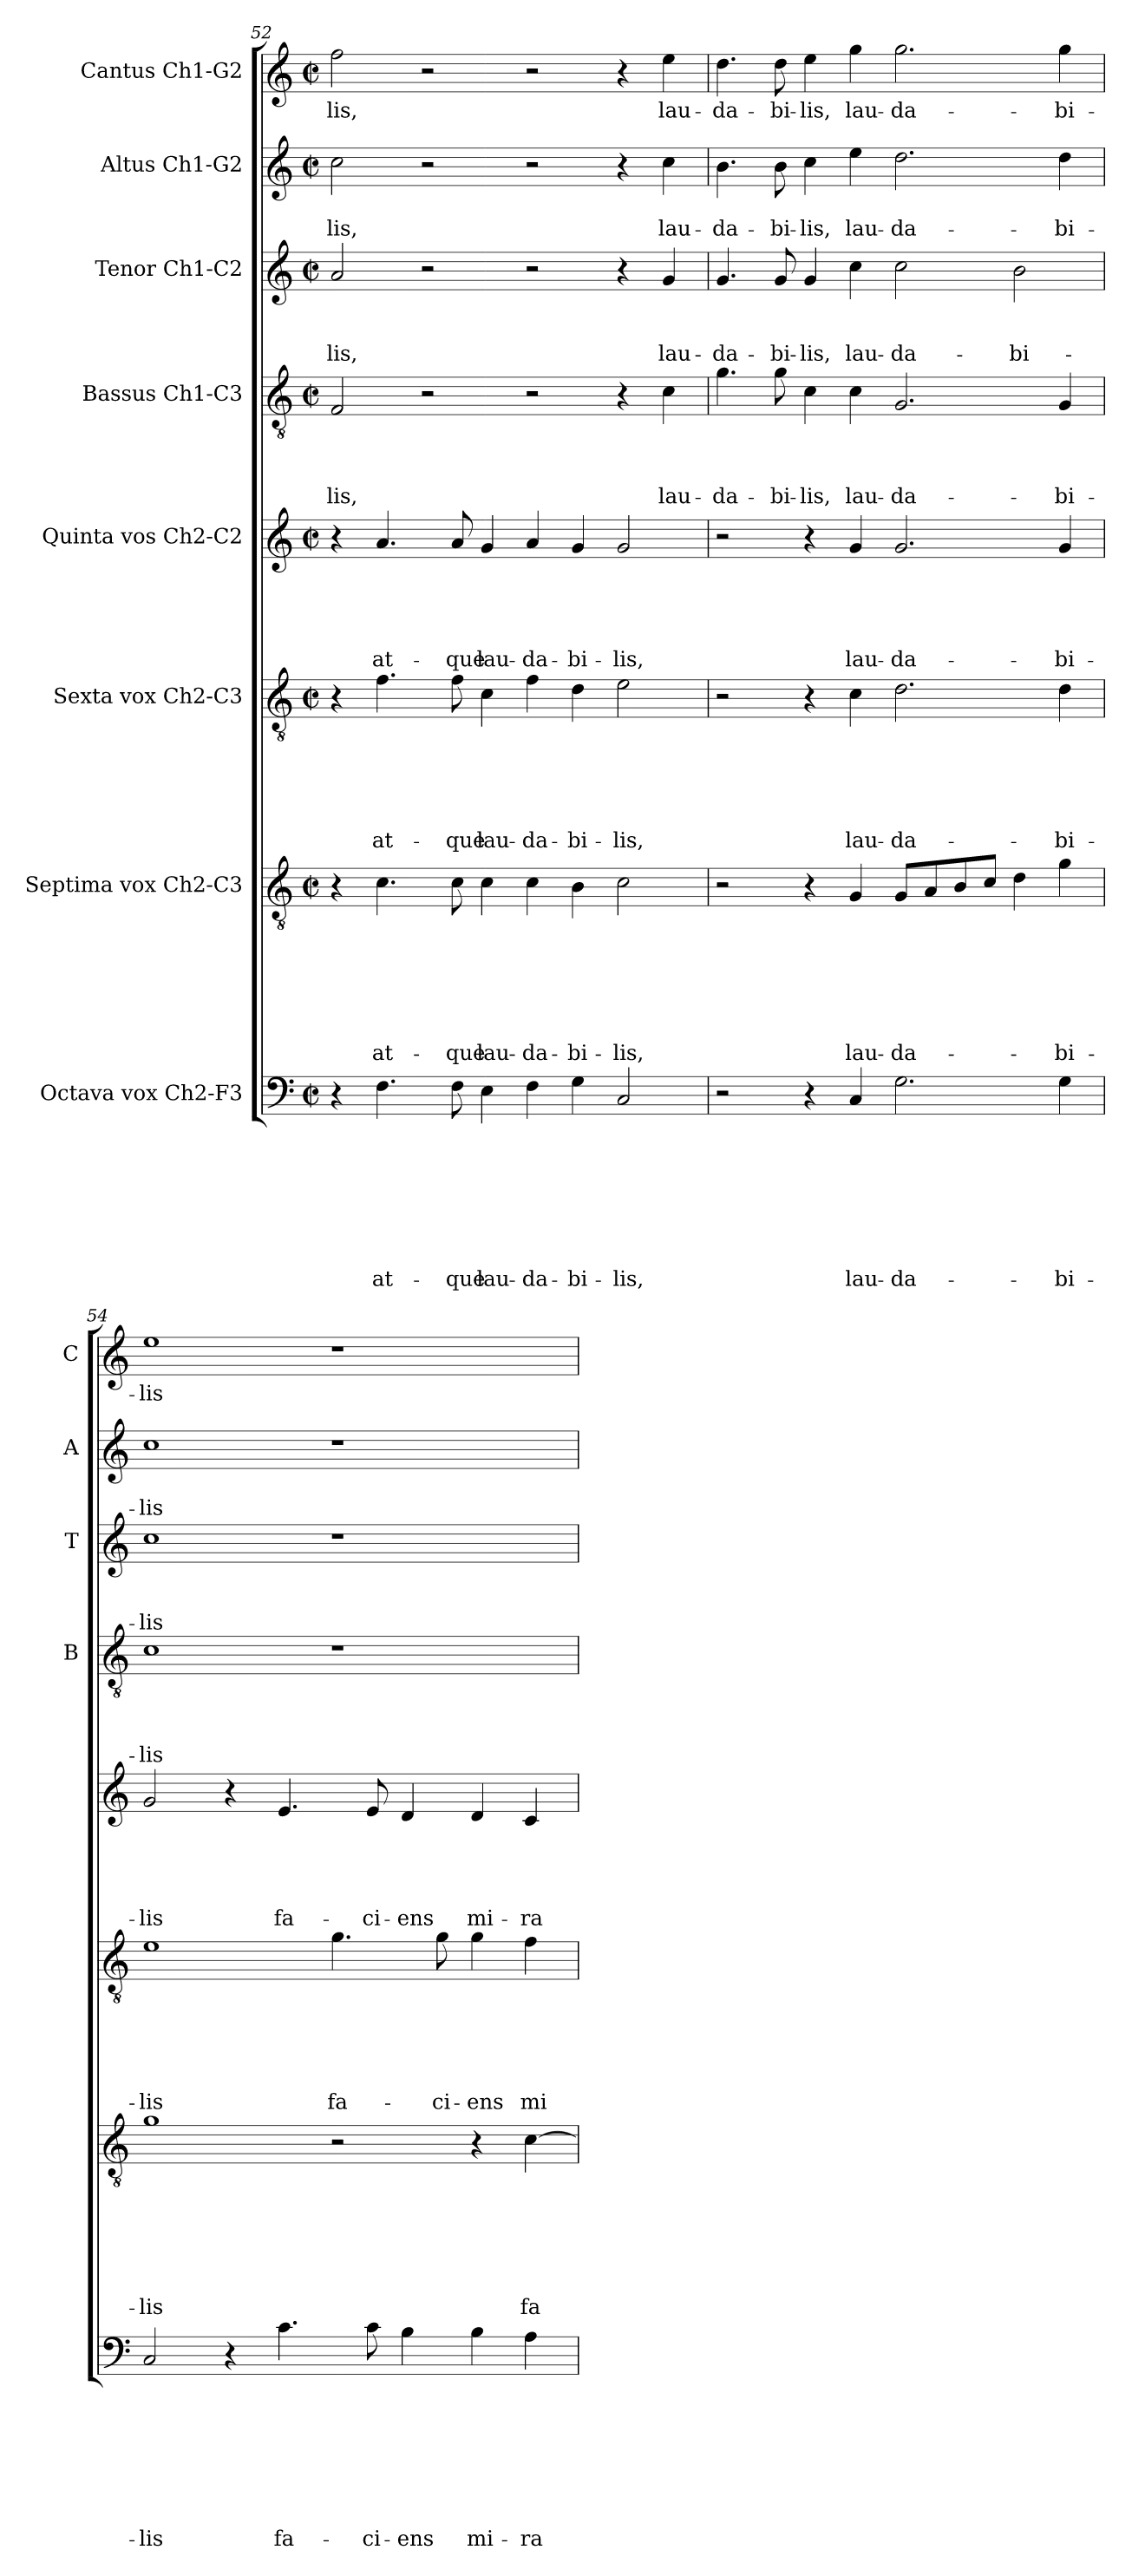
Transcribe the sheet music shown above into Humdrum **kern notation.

**kern	**text	**text	**text	**text	**text	**text	**text	**text	**kern	**text	**text	**text	**text	**text	**text	**text	**kern	**text	**text	**text	**text	**text	**text	**kern	**text	**text	**text	**text	**text	**kern	**text	**text	**text	**text	**kern	**text	**text	**text	**kern	**text	**text	**kern	**text
*part8	*part8	*part8	*part8	*part8	*part8	*part8	*part8	*part8	*part7	*part7	*part7	*part7	*part7	*part7	*part7	*part7	*part6	*part6	*part6	*part6	*part6	*part6	*part6	*part5	*part5	*part5	*part5	*part5	*part5	*part4	*part4	*part4	*part4	*part4	*part3	*part3	*part3	*part3	*part2	*part2	*part2	*part1	*part1
*staff8	*staff8	*staff8	*staff8	*staff8	*staff8	*staff8	*staff8	*staff8	*staff7	*staff7	*staff7	*staff7	*staff7	*staff7	*staff7	*staff7	*staff6	*staff6	*staff6	*staff6	*staff6	*staff6	*staff6	*staff5	*staff5	*staff5	*staff5	*staff5	*staff5	*staff4	*staff4	*staff4	*staff4	*staff4	*staff3	*staff3	*staff3	*staff3	*staff2	*staff2	*staff2	*staff1	*staff1
*I"Octava vox Ch2-F3	*	*	*	*	*	*	*	*	*I"Septima vox Ch2-C3	*	*	*	*	*	*	*	*I"Sexta vox Ch2-C3	*	*	*	*	*	*	*I"Quinta vos Ch2-C2	*	*	*	*	*	*I"Bassus Ch1-C3	*	*	*	*	*I"Tenor Ch1-C2	*	*	*	*I"Altus Ch1-G2	*	*	*I"Cantus Ch1-G2	*
*	*	*	*	*	*	*	*	*	*	*	*	*	*	*	*	*	*	*	*	*	*	*	*	*	*	*	*	*	*	*I'B	*	*	*	*	*I'T	*	*	*	*I'A	*	*	*I'C	*
*clefF4	*	*	*	*	*	*	*	*	*clefGv2	*	*	*	*	*	*	*	*clefGv2	*	*	*	*	*	*	*clefG2	*	*	*	*	*	*clefGv2	*	*	*	*	*clefG2	*	*	*	*clefG2	*	*	*clefG2	*
*k[]	*	*	*	*	*	*	*	*	*k[]	*	*	*	*	*	*	*	*k[]	*	*	*	*	*	*	*k[]	*	*	*	*	*	*k[]	*	*	*	*	*k[]	*	*	*	*k[]	*	*	*k[]	*
*C:	*	*	*	*	*	*	*	*	*C:	*	*	*	*	*	*	*	*C:	*	*	*	*	*	*	*C:	*	*	*	*	*	*C:	*	*	*	*	*C:	*	*	*	*C:	*	*	*C:	*
*M2/2	*	*	*	*	*	*	*	*	*M2/2	*	*	*	*	*	*	*	*M2/2	*	*	*	*	*	*	*M2/2	*	*	*	*	*	*M2/2	*	*	*	*	*M2/2	*	*	*	*M2/2	*	*	*M2/2	*
*met(c|)	*	*	*	*	*	*	*	*	*met(c|)	*	*	*	*	*	*	*	*met(c|)	*	*	*	*	*	*	*met(c|)	*	*	*	*	*	*met(c|)	*	*	*	*	*met(c|)	*	*	*	*met(c|)	*	*	*met(c|)	*
=52	=52	=52	=52	=52	=52	=52	=52	=52	=52	=52	=52	=52	=52	=52	=52	=52	=52	=52	=52	=52	=52	=52	=52	=52	=52	=52	=52	=52	=52	=52	=52	=52	=52	=52	=52	=52	=52	=52	=52	=52	=52	=52	=52
!	!	!	!	!	!	!	!	!	!	!	!	!	!	!	!	!	!	!	!	!	!	!	!	!	!	!	!	!	!	!	!	!	!	!LO:LY:b	!	!	!	!LO:LY:b	!	!	!LO:LY:b	!	!LO:LY:b
4r	.	.	.	.	.	.	.	.	4r	.	.	.	.	.	.	.	4r	.	.	.	.	.	.	4r	.	.	.	.	.	2F/	.	.	.	-lis,	2a/	.	.	-lis,	2cc\	.	-lis,	2ff\	-lis,
!	!	!	!	!	!	!	!	!LO:LY:b	!	!	!	!	!	!	!	!LO:LY:b	!	!	!	!	!	!	!LO:LY:b	!	!	!	!	!	!LO:LY:b	!	!	!	!	!	!	!	!	!	!	!	!	!	!
4.F\	.	.	.	.	.	.	.	at-	4.c\	.	.	.	.	.	.	at-	4.f\	.	.	.	.	.	at-	4.a/	.	.	.	.	at-	.	.	.	.	.	.	.	.	.	.	.	.	.	.
.	.	.	.	.	.	.	.	.	.	.	.	.	.	.	.	.	.	.	.	.	.	.	.	.	.	.	.	.	.	2r	.	.	.	.	2r	.	.	.	2r	.	.	2r	.
!	!	!	!	!	!	!	!	!LO:LY:b	!	!	!	!	!	!	!	!LO:LY:b	!	!	!	!	!	!	!LO:LY:b	!	!	!	!	!	!LO:LY:b	!	!	!	!	!	!	!	!	!	!	!	!	!	!
8F\	.	.	.	.	.	.	.	-que	8c\	.	.	.	.	.	.	-que	8f\	.	.	.	.	.	-que	8a/	.	.	.	.	-que	.	.	.	.	.	.	.	.	.	.	.	.	.	.
!	!	!	!	!	!	!	!	!LO:LY:b	!	!	!	!	!	!	!	!LO:LY:b	!	!	!	!	!	!	!LO:LY:b	!	!	!	!	!	!LO:LY:b	!	!	!	!	!	!	!	!	!	!	!	!	!	!
4E\	.	.	.	.	.	.	.	lau-	4c\	.	.	.	.	.	.	lau-	4c\	.	.	.	.	.	lau-	4g/	.	.	.	.	lau-	.	.	.	.	.	.	.	.	.	.	.	.	.	.
!	!	!	!	!	!	!	!	!LO:LY:b	!	!	!	!	!	!	!	!LO:LY:b	!	!	!	!	!	!	!LO:LY:b	!	!	!	!	!	!LO:LY:b	!	!	!	!	!	!	!	!	!	!	!	!	!	!
4F\	.	.	.	.	.	.	.	-da-	4c\	.	.	.	.	.	.	-da-	4f\	.	.	.	.	.	-da-	4a/	.	.	.	.	-da-	2r	.	.	.	.	2r	.	.	.	2r	.	.	2r	.
!	!	!	!	!	!	!	!	!LO:LY:b	!	!	!	!	!	!	!	!LO:LY:b	!	!	!	!	!	!	!LO:LY:b	!	!	!	!	!	!LO:LY:b	!	!	!	!	!	!	!	!	!	!	!	!	!	!
4G\	.	.	.	.	.	.	.	-bi-	4B\	.	.	.	.	.	.	-bi-	4d\	.	.	.	.	.	-bi-	4g/	.	.	.	.	-bi-	.	.	.	.	.	.	.	.	.	.	.	.	.	.
!	!	!	!	!	!	!	!	!LO:LY:b	!	!	!	!	!	!	!	!LO:LY:b	!	!	!	!	!	!	!LO:LY:b	!	!	!	!	!	!LO:LY:b	!	!	!	!	!	!	!	!	!	!	!	!	!	!
2C/	.	.	.	.	.	.	.	-lis,	2c\	.	.	.	.	.	.	-lis,	2e\	.	.	.	.	.	-lis,	2g/	.	.	.	.	-lis,	4r	.	.	.	.	4r	.	.	.	4r	.	.	4r	.
!	!	!	!	!	!	!	!	!	!	!	!	!	!	!	!	!	!	!	!	!	!	!	!	!	!	!	!	!	!	!	!	!	!	!LO:LY:b	!	!	!	!LO:LY:b	!	!	!LO:LY:b	!	!LO:LY:b
.	.	.	.	.	.	.	.	.	.	.	.	.	.	.	.	.	.	.	.	.	.	.	.	.	.	.	.	.	.	4c\	.	.	.	lau-	4g/	.	.	lau-	4cc\	.	lau-	4ee\	lau-
=53	=53	=53	=53	=53	=53	=53	=53	=53	=53	=53	=53	=53	=53	=53	=53	=53	=53	=53	=53	=53	=53	=53	=53	=53	=53	=53	=53	=53	=53	=53	=53	=53	=53	=53	=53	=53	=53	=53	=53	=53	=53	=53	=53
!	!	!	!	!	!	!	!	!	!	!	!	!	!	!	!	!	!	!	!	!	!	!	!	!	!	!	!	!	!	!	!	!	!	!LO:LY:b	!	!	!	!LO:LY:b	!	!	!LO:LY:b	!	!LO:LY:b
2r	.	.	.	.	.	.	.	.	2r	.	.	.	.	.	.	.	2r	.	.	.	.	.	.	2r	.	.	.	.	.	4.g\	.	.	.	-da-	4.g/	.	.	-da-	4.b\	.	-da-	4.dd\	-da-
!	!	!	!	!	!	!	!	!	!	!	!	!	!	!	!	!	!	!	!	!	!	!	!	!	!	!	!	!	!	!	!	!	!	!LO:LY:b	!	!	!	!LO:LY:b	!	!	!LO:LY:b	!	!LO:LY:b
.	.	.	.	.	.	.	.	.	.	.	.	.	.	.	.	.	.	.	.	.	.	.	.	.	.	.	.	.	.	8g\	.	.	.	-bi-	8g/	.	.	-bi-	8b\	.	-bi-	8dd\	-bi-
!	!	!	!	!	!	!	!	!	!	!	!	!	!	!	!	!	!	!	!	!	!	!	!	!	!	!	!	!	!	!	!	!	!	!LO:LY:b	!	!	!	!LO:LY:b	!	!	!LO:LY:b	!	!LO:LY:b
4r	.	.	.	.	.	.	.	.	4r	.	.	.	.	.	.	.	4r	.	.	.	.	.	.	4r	.	.	.	.	.	4c\	.	.	.	-lis,	4g/	.	.	-lis,	4cc\	.	-lis,	4ee\	-lis,
!	!	!	!	!	!	!	!	!LO:LY:b	!	!	!	!	!	!	!	!LO:LY:b	!	!	!	!	!	!	!LO:LY:b	!	!	!	!	!	!LO:LY:b	!	!	!	!	!LO:LY:b	!	!	!	!LO:LY:b	!	!	!LO:LY:b	!	!LO:LY:b
4C/	.	.	.	.	.	.	.	lau-	4G/	.	.	.	.	.	.	lau-	4c\	.	.	.	.	.	lau-	4g/	.	.	.	.	lau-	4c\	.	.	.	lau-	4cc\	.	.	lau-	4ee\	.	lau-	4gg\	lau-
!	!	!	!	!	!	!	!	!LO:LY:b	!	!	!	!	!	!	!	!LO:LY:b	!	!	!	!	!	!	!LO:LY:b	!	!	!	!	!	!LO:LY:b	!	!	!	!	!LO:LY:b	!	!	!	!LO:LY:b	!	!	!LO:LY:b	!	!LO:LY:b
2.G\	.	.	.	.	.	.	.	-da-	8G/L	.	.	.	.	.	.	-da-	2.d\	.	.	.	.	.	-da-	2.g/	.	.	.	.	-da-	2.G/	.	.	.	-da-	2cc\	.	.	-da-	2.dd\	.	-da-	2.gg\	-da-
.	.	.	.	.	.	.	.	.	8A/	.	.	.	.	.	.	.	.	.	.	.	.	.	.	.	.	.	.	.	.	.	.	.	.	.	.	.	.	.	.	.	.	.	.
.	.	.	.	.	.	.	.	.	8B/	.	.	.	.	.	.	.	.	.	.	.	.	.	.	.	.	.	.	.	.	.	.	.	.	.	.	.	.	.	.	.	.	.	.
.	.	.	.	.	.	.	.	.	8c/J	.	.	.	.	.	.	.	.	.	.	.	.	.	.	.	.	.	.	.	.	.	.	.	.	.	.	.	.	.	.	.	.	.	.
!	!	!	!	!	!	!	!	!	!	!	!	!	!	!	!	!	!	!	!	!	!	!	!	!	!	!	!	!	!	!	!	!	!	!	!	!	!	!LO:LY:b	!	!	!	!	!
.	.	.	.	.	.	.	.	.	4d\	.	.	.	.	.	.	.	.	.	.	.	.	.	.	.	.	.	.	.	.	.	.	.	.	.	2b\	.	.	-bi-	.	.	.	.	.
!	!	!	!	!	!	!	!	!LO:LY:b	!	!	!	!	!	!	!	!LO:LY:b	!	!	!	!	!	!	!LO:LY:b	!	!	!	!	!	!LO:LY:b	!	!	!	!	!LO:LY:b	!	!	!	!	!	!	!LO:LY:b	!	!LO:LY:b
4G\	.	.	.	.	.	.	.	-bi-	4g\	.	.	.	.	.	.	-bi-	4d\	.	.	.	.	.	-bi-	4g/	.	.	.	.	-bi-	4G/	.	.	.	-bi-	.	.	.	.	4dd\	.	-bi-	4gg\	-bi-
=54	=54	=54	=54	=54	=54	=54	=54	=54	=54	=54	=54	=54	=54	=54	=54	=54	=54	=54	=54	=54	=54	=54	=54	=54	=54	=54	=54	=54	=54	=54	=54	=54	=54	=54	=54	=54	=54	=54	=54	=54	=54	=54	=54
!	!	!	!	!	!	!	!	!LO:LY:b	!	!	!	!	!	!	!	!LO:LY:b	!	!	!	!	!	!	!LO:LY:b	!	!	!	!	!	!LO:LY:b	!	!	!	!	!LO:LY:b	!	!	!	!LO:LY:b	!	!	!LO:LY:b	!	!LO:LY:b
2C/	.	.	.	.	.	.	.	-lis	1g	.	.	.	.	.	.	-lis	1e	.	.	.	.	.	-lis	2g/	.	.	.	.	-lis	1c	.	.	.	-lis	1cc	.	.	-lis	1cc	.	-lis	1ee	-lis
4r	.	.	.	.	.	.	.	.	.	.	.	.	.	.	.	.	.	.	.	.	.	.	.	4r	.	.	.	.	.	.	.	.	.	.	.	.	.	.	.	.	.	.	.
!	!	!	!	!	!	!	!	!LO:LY:b	!	!	!	!	!	!	!	!	!	!	!	!	!	!	!	!	!	!	!	!	!LO:LY:b	!	!	!	!	!	!	!	!	!	!	!	!	!	!
4.c\	.	.	.	.	.	.	.	fa-	.	.	.	.	.	.	.	.	.	.	.	.	.	.	.	4.e/	.	.	.	.	fa-	.	.	.	.	.	.	.	.	.	.	.	.	.	.
!	!	!	!	!	!	!	!	!	!	!	!	!	!	!	!	!	!	!	!	!	!	!	!LO:LY:b	!	!	!	!	!	!	!	!	!	!	!	!	!	!	!	!	!	!	!	!
.	.	.	.	.	.	.	.	.	2r	.	.	.	.	.	.	.	4.g\	.	.	.	.	.	fa-	.	.	.	.	.	.	1r	.	.	.	.	1r	.	.	.	1r	.	.	1r	.
!	!	!	!	!	!	!	!	!LO:LY:b	!	!	!	!	!	!	!	!	!	!	!	!	!	!	!	!	!	!	!	!	!LO:LY:b	!	!	!	!	!	!	!	!	!	!	!	!	!	!
8c\	.	.	.	.	.	.	.	-ci-	.	.	.	.	.	.	.	.	.	.	.	.	.	.	.	8e/	.	.	.	.	-ci-	.	.	.	.	.	.	.	.	.	.	.	.	.	.
!	!	!	!	!	!	!	!	!LO:LY:b	!	!	!	!	!	!	!	!	!	!	!	!	!	!	!	!	!	!	!	!	!LO:LY:b	!	!	!	!	!	!	!	!	!	!	!	!	!	!
4B\	.	.	.	.	.	.	.	-ens	.	.	.	.	.	.	.	.	.	.	.	.	.	.	.	4d/	.	.	.	.	-ens	.	.	.	.	.	.	.	.	.	.	.	.	.	.
!	!	!	!	!	!	!	!	!	!	!	!	!	!	!	!	!	!	!	!	!	!	!	!LO:LY:b	!	!	!	!	!	!	!	!	!	!	!	!	!	!	!	!	!	!	!	!
.	.	.	.	.	.	.	.	.	.	.	.	.	.	.	.	.	8g\	.	.	.	.	.	-ci-	.	.	.	.	.	.	.	.	.	.	.	.	.	.	.	.	.	.	.	.
!	!	!	!	!	!	!	!	!LO:LY:b	!	!	!	!	!	!	!	!	!	!	!	!	!	!	!LO:LY:b	!	!	!	!	!	!LO:LY:b	!	!	!	!	!	!	!	!	!	!	!	!	!	!
4B\	.	.	.	.	.	.	.	mi-	4r	.	.	.	.	.	.	.	4g\	.	.	.	.	.	-ens	4d/	.	.	.	.	mi-	.	.	.	.	.	.	.	.	.	.	.	.	.	.
!	!	!	!	!	!	!	!	!LO:LY:b	!	!	!	!	!	!	!	!LO:LY:b	!	!	!	!	!	!	!LO:LY:b	!	!	!	!	!	!LO:LY:b	!	!	!	!	!	!	!	!	!	!	!	!	!	!
4A\	.	.	.	.	.	.	.	-ra-	[4c\	.	.	.	.	.	.	fa-	4f\	.	.	.	.	.	mi-	4c/	.	.	.	.	-ra-	.	.	.	.	.	.	.	.	.	.	.	.	.	.
=	=	=	=	=	=	=	=	=	=	=	=	=	=	=	=	=	=	=	=	=	=	=	=	=	=	=	=	=	=	=	=	=	=	=	=	=	=	=	=	=	=	=	=
*-	*-	*-	*-	*-	*-	*-	*-	*-	*-	*-	*-	*-	*-	*-	*-	*-	*-	*-	*-	*-	*-	*-	*-	*-	*-	*-	*-	*-	*-	*-	*-	*-	*-	*-	*-	*-	*-	*-	*-	*-	*-	*-	*-
